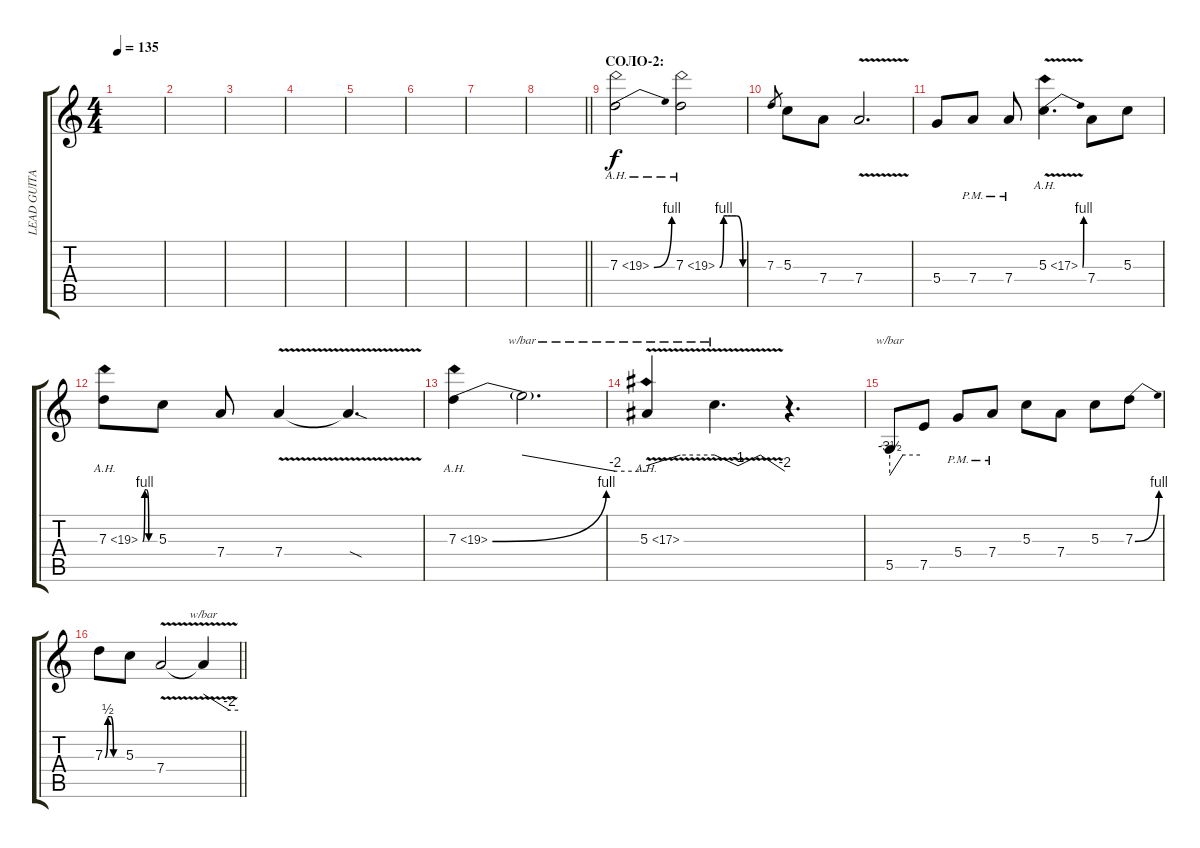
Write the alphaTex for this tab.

\track ("LEAD GUITAR" "LEAD GUITA") {instrument acousticguitarsteel}
\staff {score tabs}
\tuning (E4 B3 G3 D3 A2 E2) {hide}
\ts (4 4)
\tempo 135
\clef g2
\ks c
|
|
|
|
|
|
|
\barLineRight lightlight
|
\section ("" "СОЛО-2:")
7.3{be (bend 0 0 60 4) ah 12}.2{instrument distortionguitar} 7.3{be (custom 0 0 10 4 20 4 30 4 44 4 60 0) ah 12}.2{instrument distortionguitar} |
7.3.8{gr} 5.3.8 7.4.8 7.4{v}.2{d} |
5.4.8 7.4{pm}.8 7.4{pm}.8 5.3{be (bend 0 0 60 4) ah 12 v}.4{d} 7.4.8 5.3.8 |
7.3{be (custom 0 0 10 4 20 4 30 0 60 0) ah 12}.8 5.3.8 7.4.8 7.4{v}.4 7.4{sod t}.4{d} |
7.3{be (bend 0 0 60 4) ah 12}.4 7.3{t}.2{d tbe (custom default 0 0 45 -8 60 -8)} |
5.3{ah 12 v}.4{tbe (custom default 0 -4 30 0 60 0)} 5.3{t}.4{d tbe (custom default 0 0 20 -4 39 0 60 -8)} r.4{d} |
5.5.8{tbe (custom default 0 -14 26 0 60 0)} 7.5.8 5.4{pm}.8 7.4{pm}.8 5.3.8 7.4.8 5.3.8 7.3{be (bend 0 0 60 4)}.8 |
\barLineRight lightlight
7.3{be (custom 0 0 10 2 20 2 30 0 60 0)}.8 5.3.8 7.4{v}.2 7.4{t}.4{tbe (custom default 0 0 45 -8 60 -8)}
